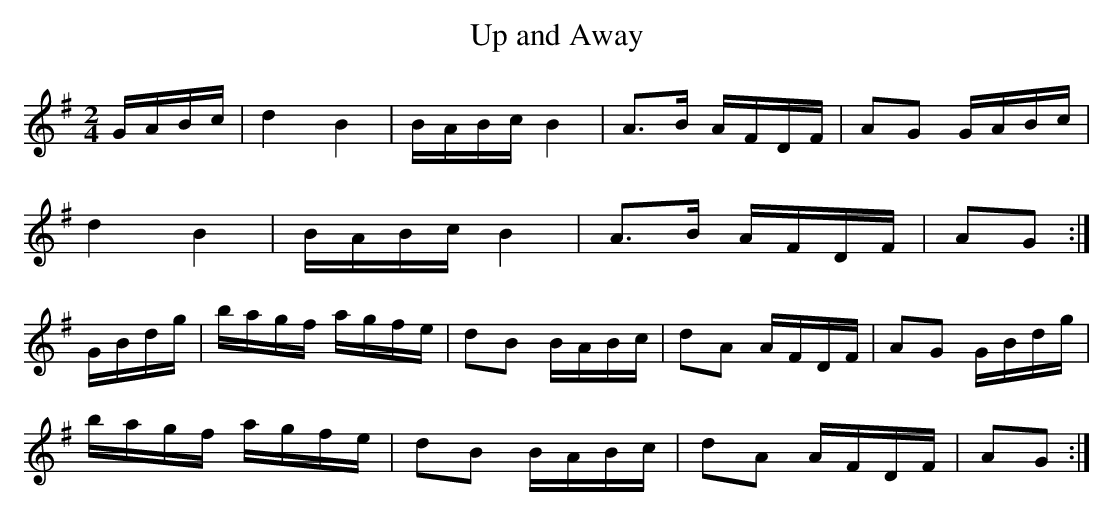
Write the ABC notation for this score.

X:1
T:Up and Away
M:2/4
L:1/8
K:G Major
G/A/B/c/|d2 B2|B/A/B/c/ B2|A>B A/F/D/F/|AG G/A/B/c/|!
d2 B2|B/A/B/c/ B2|A>B A/F/D/F/|AG:|!
G/B/d/g/|b/a/g/f/ a/g/f/e/|dB B/A/B/c/|dA A/F/D/F/|AG G/B/d/g/|!
b/a/g/f/ a/g/f/e/|dB B/A/B/c/|dA A/F/D/F/|AG:|!
